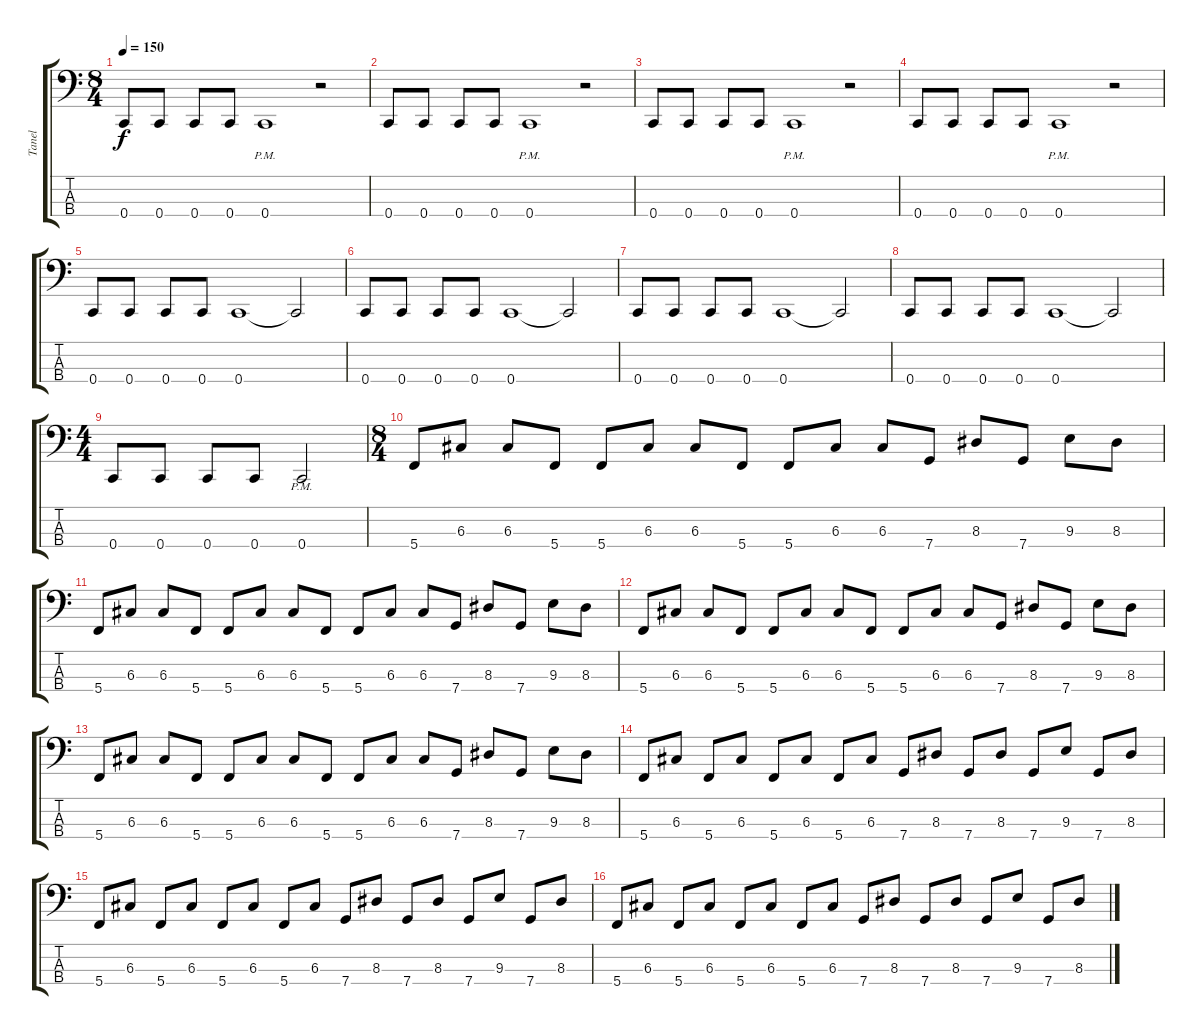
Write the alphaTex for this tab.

\track ("Tanel" "Tanel") {instrument electricbasspick}
\staff {score tabs}
\tuning (F2 C2 G1 C1) {hide}
\ts (8 4)
\tempo 150
\clef f4
\ks c
0.4.8{dy f} 0.4.8 0.4.8 0.4.8 0.4{pm}.1 r.2 |
0.4.8 0.4.8 0.4.8 0.4.8 0.4{pm}.1 r.2 |
0.4.8 0.4.8 0.4.8 0.4.8 0.4{pm}.1 r.2 |
0.4.8 0.4.8 0.4.8 0.4.8 0.4{pm}.1 r.2 |
0.4.8 0.4.8 0.4.8 0.4.8 0.4.1 0.4{t}.2 |
0.4.8 0.4.8 0.4.8 0.4.8 0.4.1 0.4{t}.2 |
0.4.8 0.4.8 0.4.8 0.4.8 0.4.1 0.4{t}.2 |
0.4.8 0.4.8 0.4.8 0.4.8 0.4.1 0.4{t}.2 |
\ts (4 4)
0.4.8 0.4.8 0.4.8 0.4.8 0.4{pm}.2 |
\ts (8 4)
5.4.8 6.3.8 6.3.8 5.4.8 5.4.8 6.3.8 6.3.8 5.4.8 5.4.8 6.3.8 6.3.8 7.4.8 8.3.8 7.4.8 9.3.8 8.3.8 |
5.4.8 6.3.8 6.3.8 5.4.8 5.4.8 6.3.8 6.3.8 5.4.8 5.4.8 6.3.8 6.3.8 7.4.8 8.3.8 7.4.8 9.3.8 8.3.8 |
5.4.8 6.3.8 6.3.8 5.4.8 5.4.8 6.3.8 6.3.8 5.4.8 5.4.8 6.3.8 6.3.8 7.4.8 8.3.8 7.4.8 9.3.8 8.3.8 |
5.4.8 6.3.8 6.3.8 5.4.8 5.4.8 6.3.8 6.3.8 5.4.8 5.4.8 6.3.8 6.3.8 7.4.8 8.3.8 7.4.8 9.3.8 8.3.8 |
5.4.8 6.3.8 5.4.8 6.3.8 5.4.8 6.3.8 5.4.8 6.3.8 7.4.8 8.3.8 7.4.8 8.3.8 7.4.8 9.3.8 7.4.8 8.3.8 |
5.4.8 6.3.8 5.4.8 6.3.8 5.4.8 6.3.8 5.4.8 6.3.8 7.4.8 8.3.8 7.4.8 8.3.8 7.4.8 9.3.8 7.4.8 8.3.8 |
5.4.8 6.3.8 5.4.8 6.3.8 5.4.8 6.3.8 5.4.8 6.3.8 7.4.8 8.3.8 7.4.8 8.3.8 7.4.8 9.3.8 7.4.8 8.3.8
